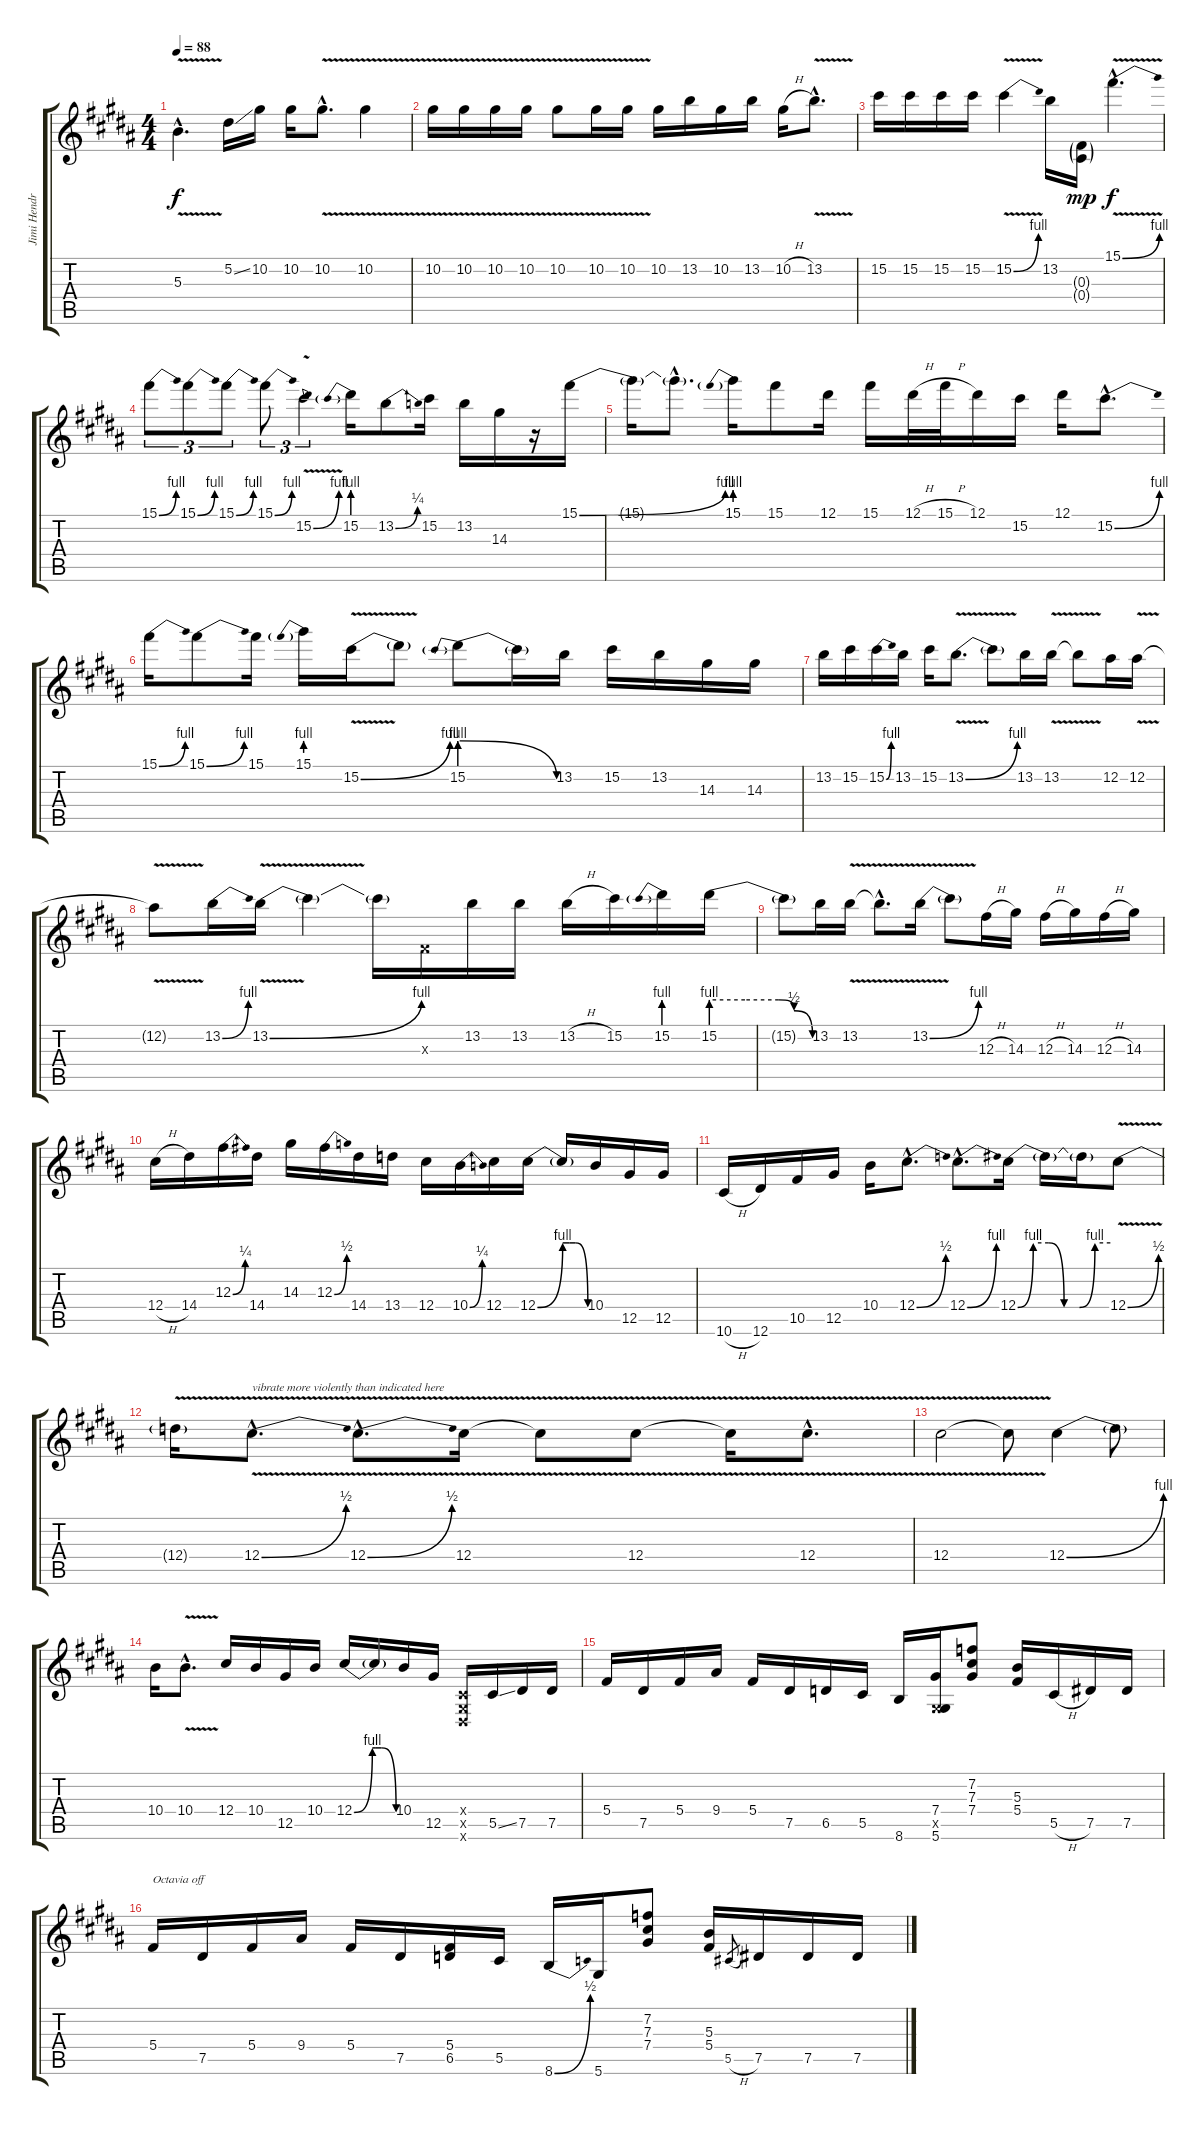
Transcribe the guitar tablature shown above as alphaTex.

\track ("Jimi Hendrix" "Jimi Hendr") {instrument overdrivenguitar}
\staff {score tabs}
\tuning (Eb4 Bb3 Gb3 Db3 Ab2 Eb2) {hide}
\ts (4 4)
\tempo 88
\clef g2
\ks b
5.3{v hac}.4{d dy f} 5.2{ss}.16 10.2.16 10.2.16 10.2{v hac}.8{d} 10.2{v}.4 |
10.2{v}.16 10.2{v}.16 10.2{v}.16 10.2{v}.16 10.2{v}.8 10.2{v}.16 10.2{v}.16 10.2.16 13.2.16 10.2.16 13.2.16 10.2{h}.16 13.2{v hac}.8{d} |
15.2.16 15.2.16 15.2.16 15.2.16 15.2{be (bend 0 0 60 4) v}.4 13.2.16 (0.3{g} 0.4{g}).16{dy mp} 15.1{be (bend 0 0 60 4) v hac}.4{d dy f} |
15.1{be (bend 0 0 60 4)}.8{tu (3 2)} 15.1{be (bend 0 0 60 4)}.8{tu (3 2)} 15.1{be (bend 0 0 60 4)}.8{tu (3 2)} 15.1{be (bend 0 0 60 4)}.8{tu (3 2)} 15.2{be (bend 0 0 60 4) v}.4{tu (3 2)} 15.2{be (prebend 0 4 60 4)}.16 13.2{be (bend 0 0 60 1)}.8 15.2.16 13.2.16 14.3.16 r.16 15.1{be (bend 0 0 60 4)}.16 |
15.1{t}.16 15.1{hac t}.8{d} 15.1{be (prebend 0 4 60 4)}.16 15.1.8 12.1.16 15.1.16 12.1{h}.32 15.1{h}.32 12.1.16 15.2.16 12.1.16 15.2{be (bend 0 0 60 4) hac}.8{d} |
15.1{be (bend 0 0 60 4)}.16 15.1{be (bend 0 0 60 4)}.8 15.1.16 15.1{be (prebend 0 4 60 4)}.16 15.2{be (bend 0 0 60 4) v}.16 15.2{t}.8 15.2{be (prebendrelease 0 4 60 0)}.8 15.2{t}.16 13.2.16 15.2.16 13.2.16 14.3.16 14.3.16 |
13.2.16 15.2.16 15.2{be (bend 0 0 60 4)}.16 13.2.16 15.2.16 13.2{be (bend 0 0 60 4) v}.8{d} 13.2{t}.8 13.2.16 13.2{v}.16 13.2{t}.8 12.2.16 12.2{v}.16 |
12.2{t}.8 13.2{be (bend 0 0 60 4)}.16 13.2{be (bend 0 0 60 4) v}.16 13.2{t}.4 13.2{t}.16 0.3{x}.16 13.2.16 13.2.16 13.2{h}.16 15.2.16 15.2{be (prebend 0 4 60 4)}.16 15.2{be (custom 0 4 20 4 40 4 49 2 60 0)}.16 |
15.2{t}.8 13.2.16 13.2{v}.16 13.2{hac t}.8{d} 13.2{be (bend 0 0 60 4) v}.16 13.2{t}.8 12.3{h}.16 14.3.16 12.3{h}.16 14.3.16 12.3{h}.16 14.3.16 |
12.4{h}.16 14.4.16 12.3{be (bend 0 0 60 1)}.16 14.4.16 14.3.16 12.3{be (bend 0 0 60 2)}.16 14.4.16 13.4.16 12.4.16 10.4{be (bend 0 0 60 1)}.16 12.4.16 12.4{be (custom 0 0 30 4 38 4 45 4 60 0)}.16 12.4{t}.16 10.4.16 12.5.16 12.5.16 |
10.6{h}.16 12.6.16 10.5.16 12.5.16 10.4.16 12.4{be (bend 0 0 60 2) hac}.8{d} 12.4{be (bend 0 0 60 4) hac}.8{d} 12.4{be (custom 0 0 10 4 20 4 30 0 40 0 50 4 60 4)}.16 12.4{t}.16 12.4{t}.16 12.4{be (bend 0 0 60 2) v}.8 |
12.4{t}.16 12.4{be (bend 0 0 60 2) v hac}.8{d txt "vibrate more violently than indicated here"} 12.4{be (bend 0 0 60 2) v hac}.8{d} 12.4{v}.16 12.4{t}.8 12.4{v}.8 12.4{t}.16 12.4{v hac}.8{d} |
12.4{v}.2 12.4{t}.8 12.4{be (bend 0 0 60 4)}.4 12.4{t}.8 |
10.4.16 10.4{v hac}.8{d} 12.4.16 10.4.16 12.5.16 10.4.16 12.4{be (custom 0 0 26 4 30 4 39 4 60 0)}.16 12.4{t}.16 10.4.16 12.5.16 (0.4{x} 0.5{x} 0.6{x}).16 5.5{ss}.16 7.5.16 7.5.16 |
5.4.16 7.5.16 5.4.16 9.4.16 5.4.16 7.5.16 6.5.16 5.5.16 8.6.16 (7.4 0.5{x} 5.6).16 (7.2 7.3 7.4).8 (5.3 5.4).16 5.5{h}.16 7.5.16 7.5.16 |
5.4.16{txt "Octavia off"} 7.5.16 5.4.16 9.4.16 5.4.16 7.5.16 (5.4 6.5).16 5.5.16 8.6{be (bend 0 0 60 2)}.16 5.6.16 (7.2 7.3 7.4).8 (5.3 5.4).16 5.5{h}.8{gr} 7.5.16 7.5.16 7.5.16
